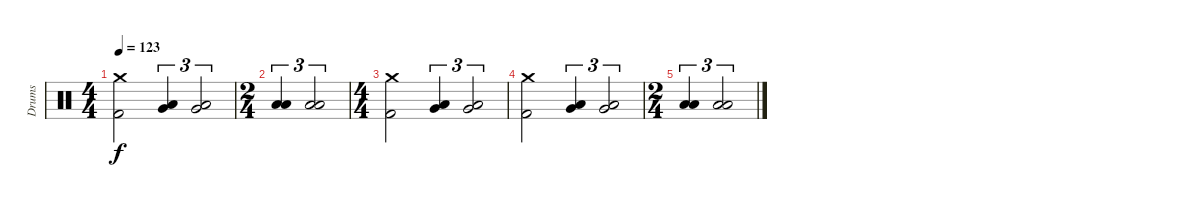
\track ("Drums" "Drums") {instrument percussion}
\staff {score}
\articulation defaults
\ts (4 4)
\tempo 123
\clef neutral
\ks c
("Crash medium (hit)" "Kick (hit) 2").2{dy f} ("Very Low Tom (hit)" "Low Floor Tom (hit)").4{tu (3 2) volume 0} ("Very Low Tom (hit)" "Low Floor Tom (hit)").2{tu (3 2)} |
\ts (2 4)
("Low Tom (hit)" "Low Floor Tom (hit)").4{tu (3 2)} ("Low Tom (hit)" "Low Floor Tom (hit)").2{tu (3 2)} |
\ts (4 4)
("Crash medium (hit)" "Kick (hit) 2").2 ("Very Low Tom (hit)" "Low Floor Tom (hit)").4{tu (3 2)} ("Very Low Tom (hit)" "Low Floor Tom (hit)").2{tu (3 2)} |
("Crash medium (hit)" "Kick (hit) 2").2 ("Very Low Tom (hit)" "Low Floor Tom (hit)").4{tu (3 2)} ("Very Low Tom (hit)" "Low Floor Tom (hit)").2{tu (3 2)} |
\ts (2 4)
("Low Tom (hit)" "Low Floor Tom (hit)").4{tu (3 2)} ("Low Tom (hit)" "Low Floor Tom (hit)").2{tu (3 2)}
